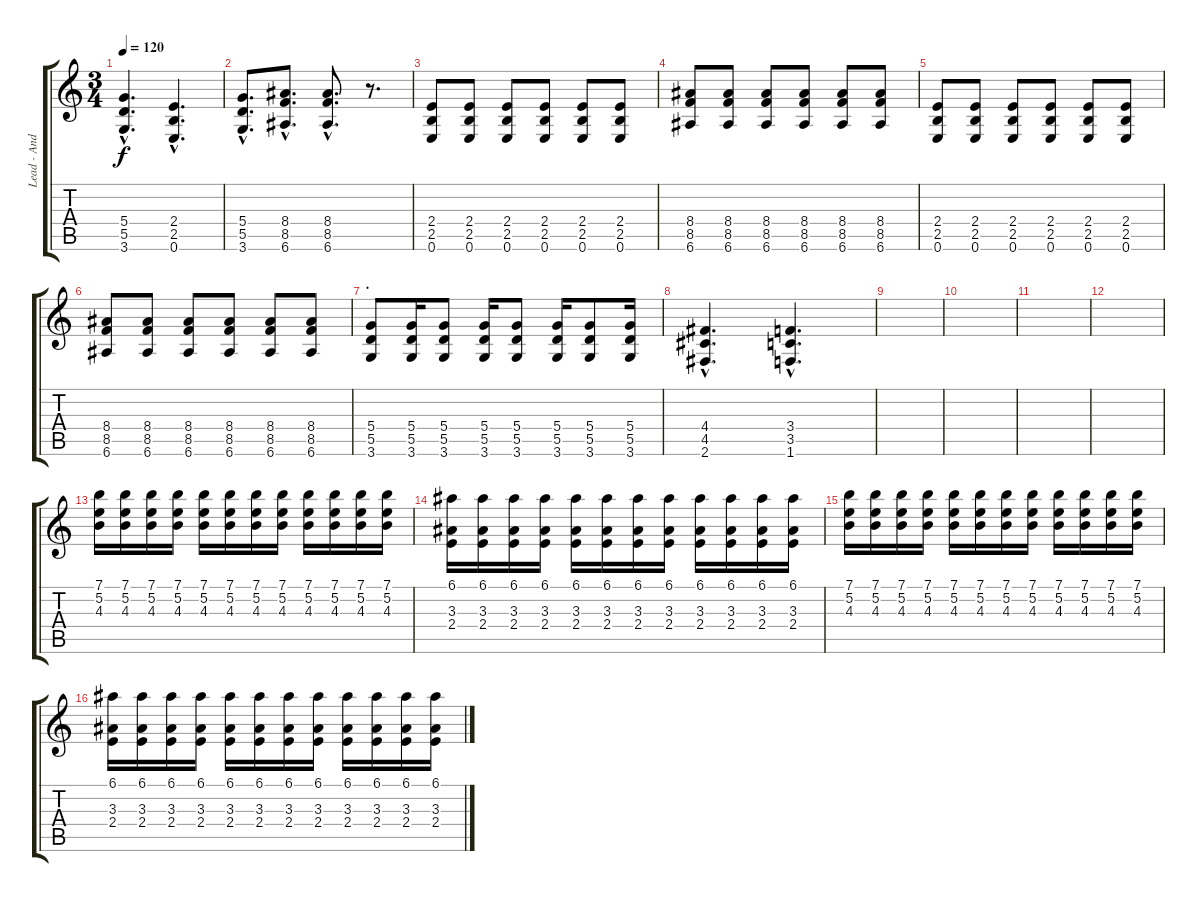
\track ("Lead - Andy" "Lead - And") {instrument distortionguitar}
\staff {score tabs}
\tuning (E4 B3 G3 D3 A2 E2) {hide}
\ts (3 4)
\tempo 120
\clef g2
\ks c
(5.4{hac} 5.5{hac} 3.6{hac}).4{d dy f} (2.4{hac} 2.5{hac} 0.6{hac}).4{d} |
(5.4{hac} 5.5{hac} 3.6{hac}).8{d} (8.4{hac} 8.5{hac} 6.6{hac}).8{d} (8.4{hac} 8.5{hac} 6.6{hac}).8{d} r.8{d} |
(2.4 2.5 0.6).8 (2.4 2.5 0.6).8 (2.4 2.5 0.6).8 (2.4 2.5 0.6).8 (2.4 2.5 0.6).8 (2.4 2.5 0.6).8 |
(8.4 8.5 6.6).8 (8.4 8.5 6.6).8 (8.4 8.5 6.6).8 (8.4 8.5 6.6).8 (8.4 8.5 6.6).8 (8.4 8.5 6.6).8 |
(2.4 2.5 0.6).8 (2.4 2.5 0.6).8 (2.4 2.5 0.6).8 (2.4 2.5 0.6).8 (2.4 2.5 0.6).8 (2.4 2.5 0.6).8 |
(8.4 8.5 6.6).8 (8.4 8.5 6.6).8 (8.4 8.5 6.6).8 (8.4 8.5 6.6).8 (8.4 8.5 6.6).8 (8.4 8.5 6.6).8 |
\section ("" ".")
(5.4 5.5 3.6).8 (5.4 5.5 3.6).16 (5.4 5.5 3.6).8 (5.4 5.5 3.6).16 (5.4 5.5 3.6).8 (5.4 5.5 3.6).16 (5.4 5.5 3.6).8 (5.4 5.5 3.6).16 |
(4.4{hac} 4.5{hac} 2.6{hac}).4{d} (3.4{hac} 3.5{hac} 1.6{hac}).4{d} |
|
|
|
|
(7.1 5.2 4.3).16 (7.1 5.2 4.3).16 (7.1 5.2 4.3).16 (7.1 5.2 4.3).16 (7.1 5.2 4.3).16 (7.1 5.2 4.3).16 (7.1 5.2 4.3).16 (7.1 5.2 4.3).16 (7.1 5.2 4.3).16 (7.1 5.2 4.3).16 (7.1 5.2 4.3).16 (7.1 5.2 4.3).16 |
(6.1 3.3 2.4).16 (6.1 3.3 2.4).16 (6.1 3.3 2.4).16 (6.1 3.3 2.4).16 (6.1 3.3 2.4).16 (6.1 3.3 2.4).16 (6.1 3.3 2.4).16 (6.1 3.3 2.4).16 (6.1 3.3 2.4).16 (6.1 3.3 2.4).16 (6.1 3.3 2.4).16 (6.1 3.3 2.4).16 |
(7.1 5.2 4.3).16 (7.1 5.2 4.3).16 (7.1 5.2 4.3).16 (7.1 5.2 4.3).16 (7.1 5.2 4.3).16 (7.1 5.2 4.3).16 (7.1 5.2 4.3).16 (7.1 5.2 4.3).16 (7.1 5.2 4.3).16 (7.1 5.2 4.3).16 (7.1 5.2 4.3).16 (7.1 5.2 4.3).16 |
(6.1 3.3 2.4).16 (6.1 3.3 2.4).16 (6.1 3.3 2.4).16 (6.1 3.3 2.4).16 (6.1 3.3 2.4).16 (6.1 3.3 2.4).16 (6.1 3.3 2.4).16 (6.1 3.3 2.4).16 (6.1 3.3 2.4).16 (6.1 3.3 2.4).16 (6.1 3.3 2.4).16 (6.1 3.3 2.4).16
